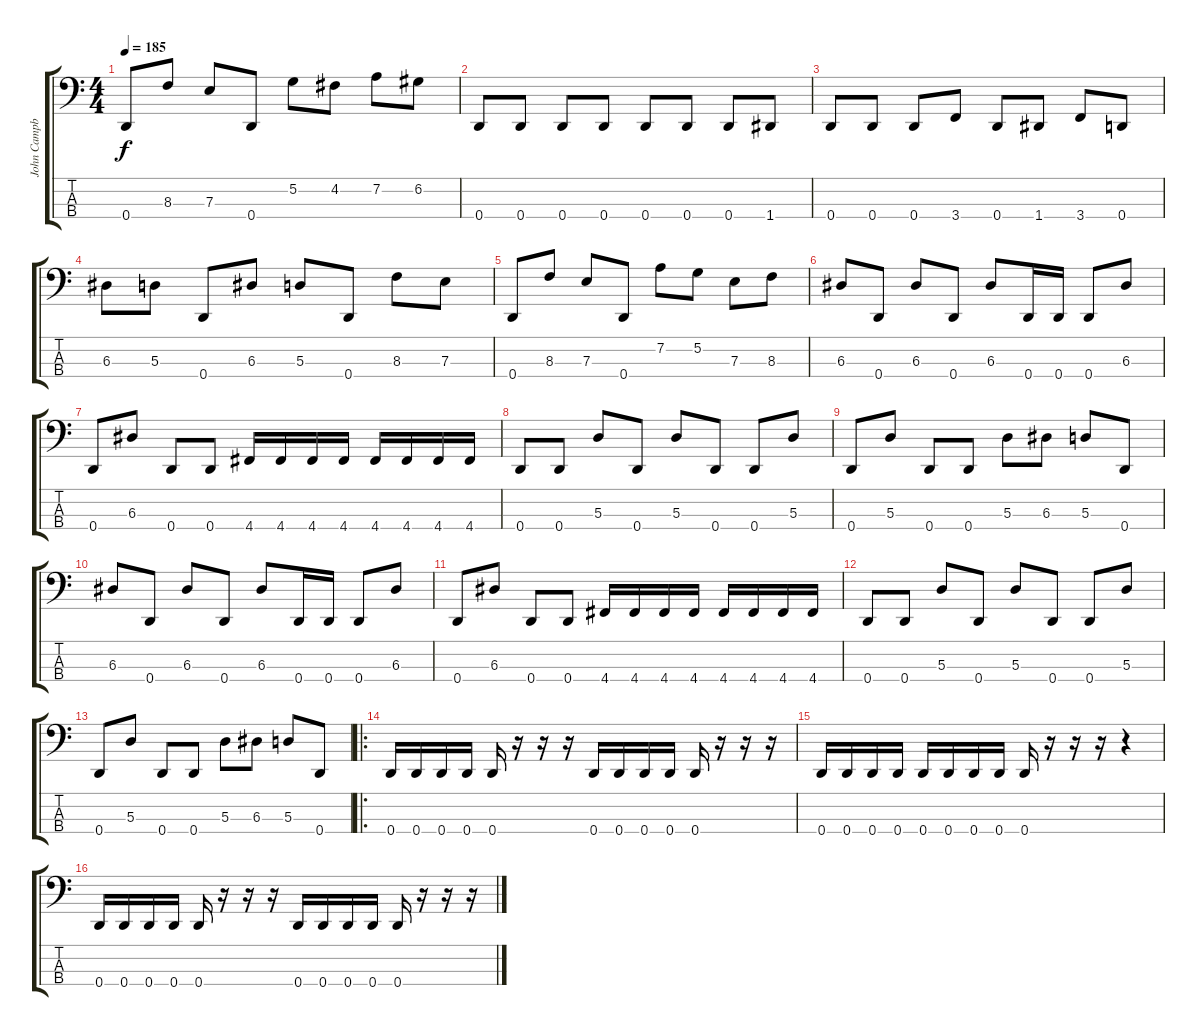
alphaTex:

\track ("John Campbell" "John Campb") {instrument electricbasspick}
\staff {score tabs}
\tuning (G2 D2 A1 D1) {hide}
\ts (4 4)
\tempo 185
\clef f4
\ks c
0.4.8{dy f} 8.3.8 7.3.8 0.4.8 5.2.8 4.2.8 7.2.8 6.2.8 |
0.4.8 0.4.8 0.4.8 0.4.8 0.4.8 0.4.8 0.4.8 1.4.8 |
0.4.8 0.4.8 0.4.8 3.4.8 0.4.8 1.4.8 3.4.8 0.4.8 |
6.3.8 5.3.8 0.4.8 6.3.8 5.3.8 0.4.8 8.3.8 7.3.8 |
0.4.8 8.3.8 7.3.8 0.4.8 7.2.8 5.2.8 7.3.8 8.3.8 |
6.3.8 0.4.8 6.3.8 0.4.8 6.3.8 0.4.16 0.4.16 0.4.8 6.3.8 |
0.4.8 6.3.8 0.4.8 0.4.8 4.4.16 4.4.16 4.4.16 4.4.16 4.4.16 4.4.16 4.4.16 4.4.16 |
0.4.8 0.4.8 5.3.8 0.4.8 5.3.8 0.4.8 0.4.8 5.3.8 |
0.4.8 5.3.8 0.4.8 0.4.8 5.3.8 6.3.8 5.3.8 0.4.8 |
6.3.8 0.4.8 6.3.8 0.4.8 6.3.8 0.4.16 0.4.16 0.4.8 6.3.8 |
0.4.8 6.3.8 0.4.8 0.4.8 4.4.16 4.4.16 4.4.16 4.4.16 4.4.16 4.4.16 4.4.16 4.4.16 |
0.4.8 0.4.8 5.3.8 0.4.8 5.3.8 0.4.8 0.4.8 5.3.8 |
0.4.8 5.3.8 0.4.8 0.4.8 5.3.8 6.3.8 5.3.8 0.4.8 |
\ro
0.4.16 0.4.16 0.4.16 0.4.16 0.4.16 r.16 r.16 r.16 0.4.16 0.4.16 0.4.16 0.4.16 0.4.16 r.16 r.16 r.16 |
0.4.16 0.4.16 0.4.16 0.4.16 0.4.16 0.4.16 0.4.16 0.4.16 0.4.16 r.16 r.16 r.16 r.4 |
0.4.16 0.4.16 0.4.16 0.4.16 0.4.16 r.16 r.16 r.16 0.4.16 0.4.16 0.4.16 0.4.16 0.4.16 r.16 r.16 r.16
